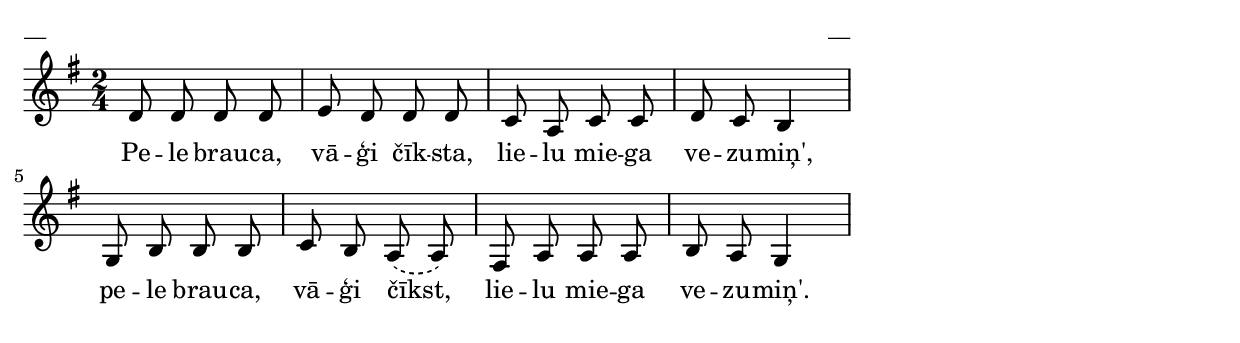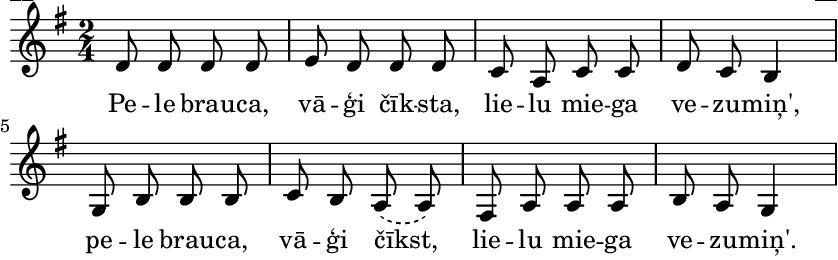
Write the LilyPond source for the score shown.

\version "2.13.18"
#(ly:set-option 'crop #t)

%\header {
%    title = "Pele brauca vāģi čīksta",AA lapas
%}
\paper {
line-width = 14\cm
left-margin = 0.4\cm
between-system-padding = 0.1\cm
between-system-space = 0.1\cm
}
\layout {
indent = #0
ragged-last = ##f
}

voiceA = \relative c' {
\clef "treble"
\key g \major
\time 2/4
d8 d d d |
e8 d d d |
c8 a c c |
d8 c b4 |
g8 b b b |
\slurDashed
c8 b a( a) |
fis8 a a a |
b8 a g4 |
} 

lyricA = \lyricmode {
Pe -- le brau -- ca, vā -- ģi čīk -- sta, lie -- lu mie -- ga ve -- zu -- miņ',
pe -- le brau -- ca, vā -- ģi čīkst, lie -- lu mie -- ga ve -- zu -- miņ'.
} 

fullScore = <<
\new Staff {
<<
\new Voice = "voiceA" { \oneVoice \autoBeamOff \voiceA }
\new Lyrics \lyricsto "voiceA" \lyricA
>>
}
>>

\score {
\fullScore
\header { piece = "__" opus = "__" }
}
\markup { \with-color #(x11-color 'white) \sans \smaller "__" }
\score {
\unfoldRepeats
\fullScore
\midi {
\context { \Staff \remove "Staff_performer" }
\context { \Voice \consists "Staff_performer" }
}
}


